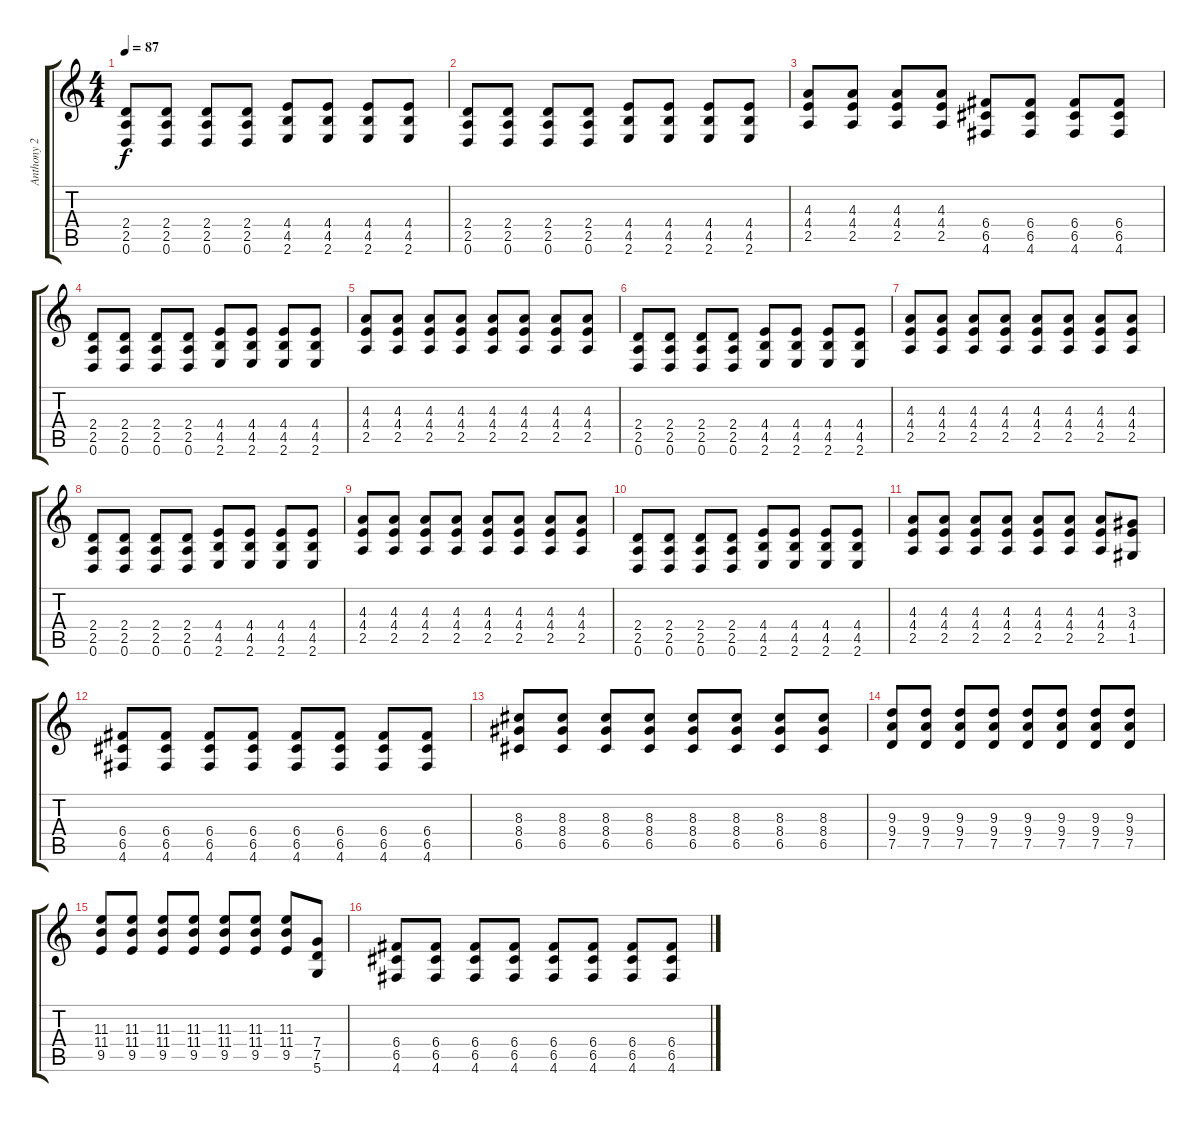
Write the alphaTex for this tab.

\track ("Anthony 2" "Anthony 2") {instrument distortionguitar}
\staff {score tabs}
\tuning (D4 A3 F3 C3 G2 D2) {hide}
\ts (4 4)
\tempo 87
\clef g2
\ks c
(2.4 2.5 0.6).8{dy f} (2.4 2.5 0.6).8 (2.4 2.5 0.6).8 (2.4 2.5 0.6).8 (4.4 4.5 2.6).8 (4.4 4.5 2.6).8 (4.4 4.5 2.6).8 (4.4 4.5 2.6).8 |
(2.4 2.5 0.6).8 (2.4 2.5 0.6).8 (2.4 2.5 0.6).8 (2.4 2.5 0.6).8 (4.4 4.5 2.6).8 (4.4 4.5 2.6).8 (4.4 4.5 2.6).8 (4.4 4.5 2.6).8 |
(4.3 4.4 2.5).8 (4.3 4.4 2.5).8 (4.3 4.4 2.5).8 (4.3 4.4 2.5).8 (6.4 6.5 4.6).8 (6.4 6.5 4.6).8 (6.4 6.5 4.6).8 (6.4 6.5 4.6).8 |
(2.4 2.5 0.6).8 (2.4 2.5 0.6).8 (2.4 2.5 0.6).8 (2.4 2.5 0.6).8 (4.4 4.5 2.6).8 (4.4 4.5 2.6).8 (4.4 4.5 2.6).8 (4.4 4.5 2.6).8 |
(4.3 4.4 2.5).8 (4.3 4.4 2.5).8 (4.3 4.4 2.5).8 (4.3 4.4 2.5).8 (4.3 4.4 2.5).8 (4.3 4.4 2.5).8 (4.3 4.4 2.5).8 (4.3 4.4 2.5).8 |
(2.4 2.5 0.6).8 (2.4 2.5 0.6).8 (2.4 2.5 0.6).8 (2.4 2.5 0.6).8 (4.4 4.5 2.6).8 (4.4 4.5 2.6).8 (4.4 4.5 2.6).8 (4.4 4.5 2.6).8 |
(4.3 4.4 2.5).8 (4.3 4.4 2.5).8 (4.3 4.4 2.5).8 (4.3 4.4 2.5).8 (4.3 4.4 2.5).8 (4.3 4.4 2.5).8 (4.3 4.4 2.5).8 (4.3 4.4 2.5).8 |
(2.4 2.5 0.6).8 (2.4 2.5 0.6).8 (2.4 2.5 0.6).8 (2.4 2.5 0.6).8 (4.4 4.5 2.6).8 (4.4 4.5 2.6).8 (4.4 4.5 2.6).8 (4.4 4.5 2.6).8 |
(4.3 4.4 2.5).8 (4.3 4.4 2.5).8 (4.3 4.4 2.5).8 (4.3 4.4 2.5).8 (4.3 4.4 2.5).8 (4.3 4.4 2.5).8 (4.3 4.4 2.5).8 (4.3 4.4 2.5).8 |
(2.4 2.5 0.6).8 (2.4 2.5 0.6).8 (2.4 2.5 0.6).8 (2.4 2.5 0.6).8 (4.4 4.5 2.6).8 (4.4 4.5 2.6).8 (4.4 4.5 2.6).8 (4.4 4.5 2.6).8 |
(4.3 4.4 2.5).8 (4.3 4.4 2.5).8 (4.3 4.4 2.5).8 (4.3 4.4 2.5).8 (4.3 4.4 2.5).8 (4.3 4.4 2.5).8 (4.3 4.4 2.5).8 (3.3 4.4 1.5).8 |
(6.4 6.5 4.6).8 (6.4 6.5 4.6).8 (6.4 6.5 4.6).8 (6.4 6.5 4.6).8 (6.4 6.5 4.6).8 (6.4 6.5 4.6).8 (6.4 6.5 4.6).8 (6.4 6.5 4.6).8 |
(8.3 8.4 6.5).8 (8.3 8.4 6.5).8 (8.3 8.4 6.5).8 (8.3 8.4 6.5).8 (8.3 8.4 6.5).8 (8.3 8.4 6.5).8 (8.3 8.4 6.5).8 (8.3 8.4 6.5).8 |
(9.3 9.4 7.5).8 (9.3 9.4 7.5).8 (9.3 9.4 7.5).8 (9.3 9.4 7.5).8 (9.3 9.4 7.5).8 (9.3 9.4 7.5).8 (9.3 9.4 7.5).8 (9.3 9.4 7.5).8 |
(11.3 11.4 9.5).8 (11.3 11.4 9.5).8 (11.3 11.4 9.5).8 (11.3 11.4 9.5).8 (11.3 11.4 9.5).8 (11.3 11.4 9.5).8 (11.3 11.4 9.5).8 (7.4 7.5 5.6).8 |
(6.4 6.5 4.6).8 (6.4 6.5 4.6).8 (6.4 6.5 4.6).8 (6.4 6.5 4.6).8 (6.4 6.5 4.6).8 (6.4 6.5 4.6).8 (6.4 6.5 4.6).8 (6.4 6.5 4.6).8
